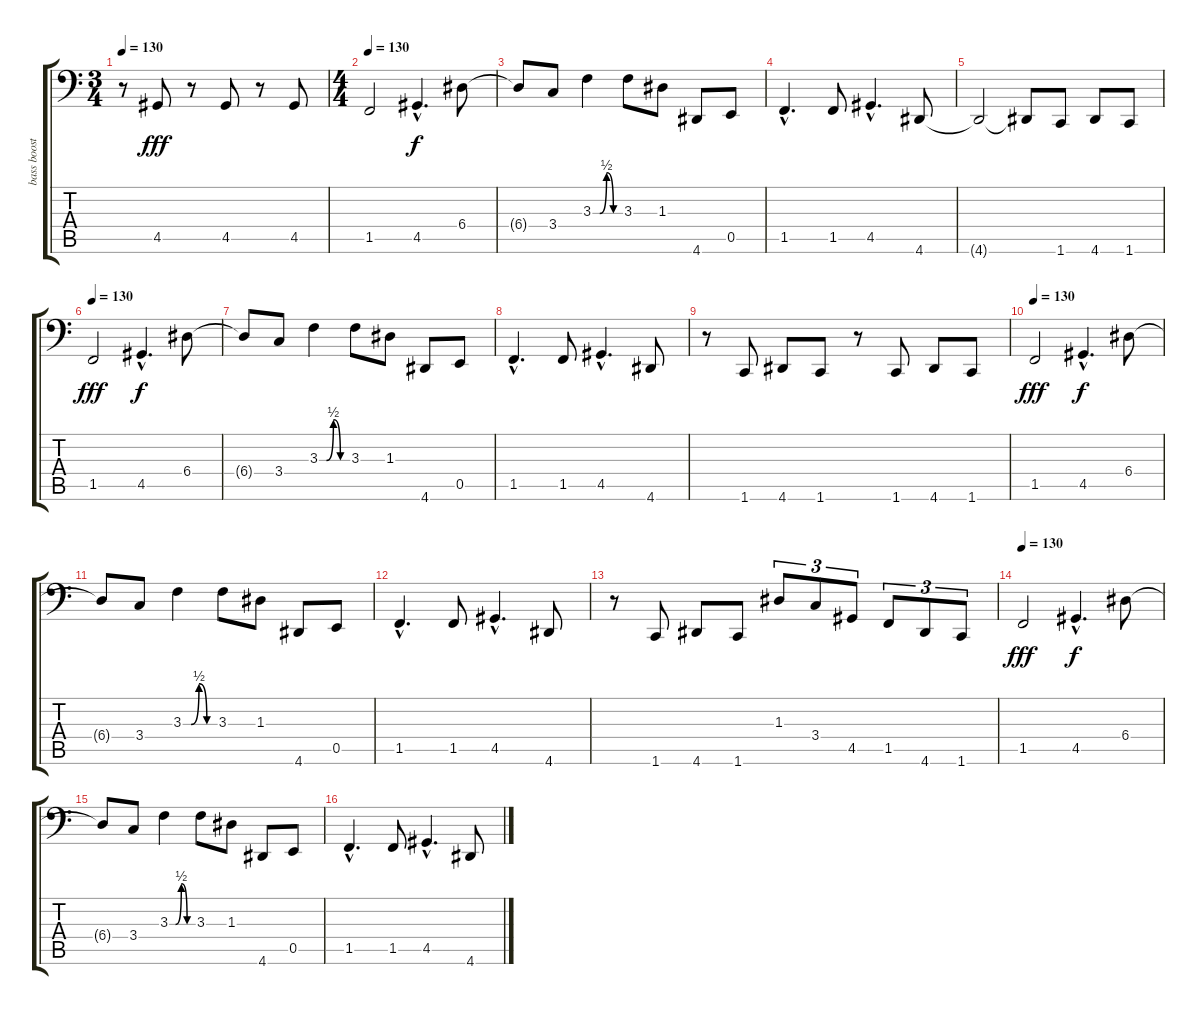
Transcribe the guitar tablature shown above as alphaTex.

\track ("bass boost" "bass boost") {instrument electricbassfinger}
\staff {score tabs}
\tuning (C3 G2 D2 A1 E1 B0) {hide}
\ts (3 4)
\tempo 130
\clef f4
\ks c
r.8{dy fff} 4.5.8 r.8 4.5.8 r.8 4.5.8 |
\ts (4 4)
\tempo 130
1.5.2 4.5{hac}.4{d dy f} 6.4.8 |
6.4{t}.8 3.4.8 3.3{be (custom 0 0 15 0 30 2 45 0 60 0)}.4 3.3.8 1.3.8 4.6.8 0.5.8 |
1.5{hac}.4{d} 1.5.8 4.5{hac}.4{d} 4.6.8 |
4.6{t}.2 4.6{t}.8 1.6.8 4.6.8 1.6.8 |
\tempo 130
1.5.2{dy fff} 4.5{hac}.4{d dy f} 6.4.8 |
6.4{t}.8 3.4.8 3.3{be (custom 0 0 15 0 30 2 45 0 60 0)}.4 3.3.8 1.3.8 4.6.8 0.5.8 |
1.5{hac}.4{d} 1.5.8 4.5{hac}.4{d} 4.6.8 |
r.8 1.6.8 4.6.8 1.6.8 r.8 1.6.8 4.6.8 1.6.8 |
\tempo 130
1.5.2{dy fff} 4.5{hac}.4{d dy f} 6.4.8 |
6.4{t}.8 3.4.8 3.3{be (custom 0 0 15 0 30 2 45 0 60 0)}.4 3.3.8 1.3.8 4.6.8 0.5.8 |
1.5{hac}.4{d} 1.5.8 4.5{hac}.4{d} 4.6.8 |
r.8 1.6.8 4.6.8 1.6.8 1.3.8{tu (3 2)} 3.4.8{tu (3 2)} 4.5.8{tu (3 2)} 1.5.8{tu (3 2)} 4.6.8{tu (3 2)} 1.6.8{tu (3 2)} |
\tempo 130
1.5.2{dy fff} 4.5{hac}.4{d dy f} 6.4.8 |
6.4{t}.8 3.4.8 3.3{be (custom 0 0 15 0 30 2 45 0 60 0)}.4 3.3.8 1.3.8 4.6.8 0.5.8 |
1.5{hac}.4{d} 1.5.8 4.5{hac}.4{d} 4.6.8
